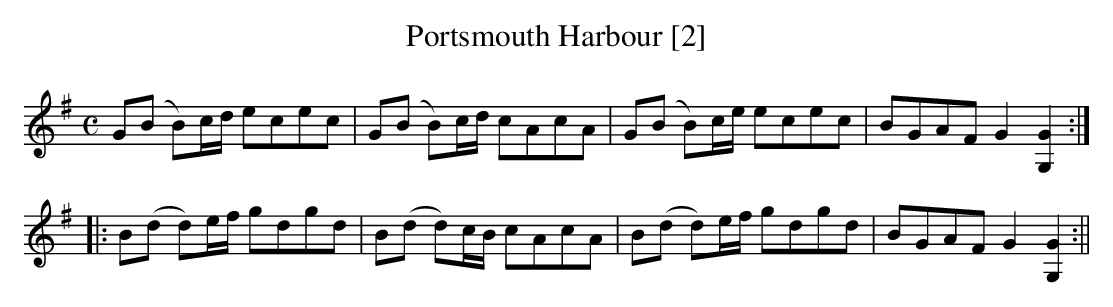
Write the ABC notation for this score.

X:1
T:Portsmouth Harbour [2]
M:C
L:1/8
K:G
G(B B)c/d/ ecec|G(B B)c/d/ cAcA|G(B B)c/e/ ecec|BGAF G2 [G,2G2]:|
|:B(d d)e/f/ gdgd|B(d d)c/B/ cAcA|B(d d)e/f/ gdgd|BGAF G2 [G,2G2]:||
